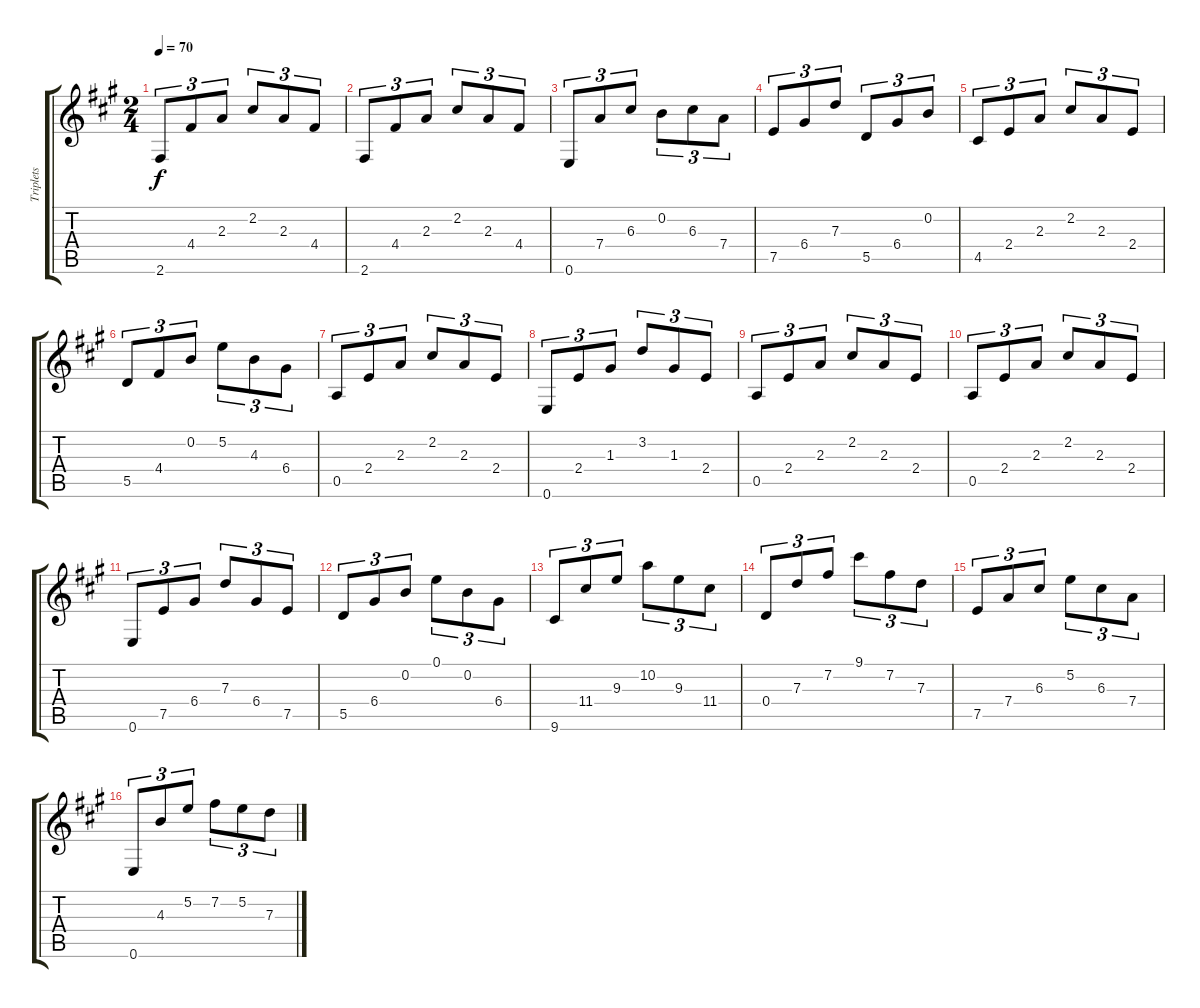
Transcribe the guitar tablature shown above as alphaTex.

\track ("Triplets" "Triplets") {instrument acousticguitarnylon}
\staff {score tabs}
\tuning (E4 B3 G3 D3 A2 E2) {hide}
\ts (2 4)
\tempo 70
\clef g2
\ks a
2.6.8{tu (3 2) dy f} 4.4.8{tu (3 2)} 2.3.8{tu (3 2)} 2.2.8{tu (3 2)} 2.3.8{tu (3 2)} 4.4.8{tu (3 2)} |
2.6.8{tu (3 2)} 4.4.8{tu (3 2)} 2.3.8{tu (3 2)} 2.2.8{tu (3 2)} 2.3.8{tu (3 2)} 4.4.8{tu (3 2)} |
0.6.8{tu (3 2)} 7.4.8{tu (3 2)} 6.3.8{tu (3 2)} 0.2.8{tu (3 2)} 6.3.8{tu (3 2)} 7.4.8{tu (3 2)} |
7.5.8{tu (3 2)} 6.4.8{tu (3 2)} 7.3.8{tu (3 2)} 5.5.8{tu (3 2)} 6.4.8{tu (3 2)} 0.2.8{tu (3 2)} |
4.5.8{tu (3 2)} 2.4.8{tu (3 2)} 2.3.8{tu (3 2)} 2.2.8{tu (3 2)} 2.3.8{tu (3 2)} 2.4.8{tu (3 2)} |
5.5.8{tu (3 2)} 4.4.8{tu (3 2)} 0.2.8{tu (3 2)} 5.2.8{tu (3 2)} 4.3.8{tu (3 2)} 6.4.8{tu (3 2)} |
0.5.8{tu (3 2)} 2.4.8{tu (3 2)} 2.3.8{tu (3 2)} 2.2.8{tu (3 2)} 2.3.8{tu (3 2)} 2.4.8{tu (3 2)} |
0.6.8{tu (3 2)} 2.4.8{tu (3 2)} 1.3.8{tu (3 2)} 3.2.8{tu (3 2)} 1.3.8{tu (3 2)} 2.4.8{tu (3 2)} |
0.5.8{tu (3 2)} 2.4.8{tu (3 2)} 2.3.8{tu (3 2)} 2.2.8{tu (3 2)} 2.3.8{tu (3 2)} 2.4.8{tu (3 2)} |
0.5.8{tu (3 2)} 2.4.8{tu (3 2)} 2.3.8{tu (3 2)} 2.2.8{tu (3 2)} 2.3.8{tu (3 2)} 2.4.8{tu (3 2)} |
0.6.8{tu (3 2)} 7.5.8{tu (3 2)} 6.4.8{tu (3 2)} 7.3.8{tu (3 2)} 6.4.8{tu (3 2)} 7.5.8{tu (3 2)} |
5.5.8{tu (3 2)} 6.4.8{tu (3 2)} 0.2.8{tu (3 2)} 0.1.8{tu (3 2)} 0.2.8{tu (3 2)} 6.4.8{tu (3 2)} |
9.6.8{tu (3 2)} 11.4.8{tu (3 2)} 9.3.8{tu (3 2)} 10.2.8{tu (3 2)} 9.3.8{tu (3 2)} 11.4.8{tu (3 2)} |
0.4.8{tu (3 2)} 7.3.8{tu (3 2)} 7.2.8{tu (3 2)} 9.1.8{tu (3 2)} 7.2.8{tu (3 2)} 7.3.8{tu (3 2)} |
7.5.8{tu (3 2)} 7.4.8{tu (3 2)} 6.3.8{tu (3 2)} 5.2.8{tu (3 2)} 6.3.8{tu (3 2)} 7.4.8{tu (3 2)} |
0.6.8{tu (3 2)} 4.3.8{tu (3 2)} 5.2.8{tu (3 2)} 7.2.8{tu (3 2)} 5.2.8{tu (3 2)} 7.3.8{tu (3 2)}
